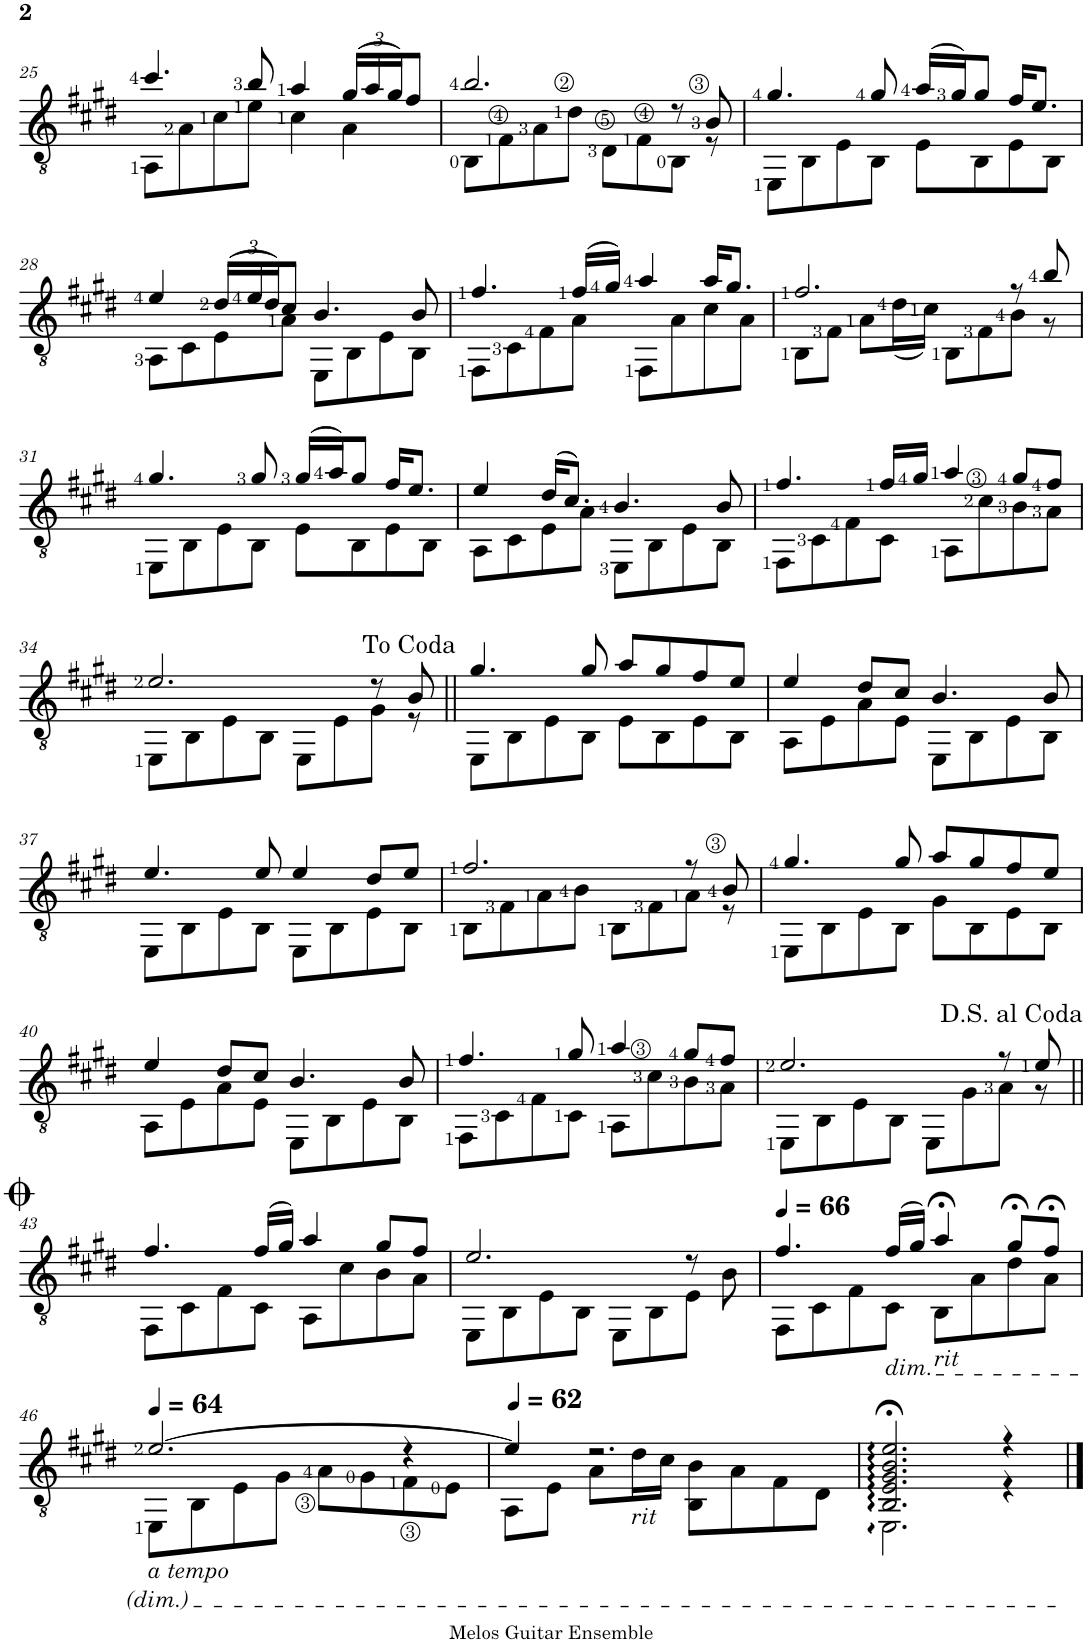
**kern
*part1
*staff1
*I"클래식 기타
!!LO:PB:g=z
*clefGv2
*k[f#c#g#d#]
*M4/4
=25
*^
4.cc#/	8AA\L
.	8A\
.	8c#\
8b/	8e\J
4a/	4c#\
*Xbrackettup	*
(24g#/LL	4A\
24a/	.
24g#/J)	.
8f#/J	.
=26	=26
2.b/	8BB\L
.	8F#\
.	8A\
.	8d#\J
.	8D#\L
.	8F#\
8r	8BB\J
8B/	8r
=27	=27
4.g#/	8EE\L
.	8BB\
.	8E\
8g#/	8BB\J
(16a/LL	8E\L
16g#/J)	.
8g#/J	8BB\
16f#/KL	8E\
8.e/J	.
.	8BB\J
!!LO:LB:g=z	!!
=28	=28
4e/	8AA\L
.	8C#\
(24d#/LL	8E\
24e/	.
24d#/J)	.
8c#/J	8A\J
4.B/	8EE\L
.	8BB\
.	8E\
8B/	8BB\J
=29	=29
4.f#/	8FF#\L
.	8C#\
.	8F#\
(16f#/LL	8A\J
16g#/JJ)	.
4a/	8FF#\L
.	8A\
16a/KL	8c#\
8.g#/J	.
.	8A\J
=30	=30
2.f#/	8BB\L
.	8F#\J
.	8A\L
.	(16d#\L
.	16c#\JJ)
.	8BB\L
.	8F#\
8r	8B\J
8b/	8r
!!LO:LB:g=z	!!
=31	=31
4.g#/	8EE\L
.	8BB\
.	8E\
8g#/	8BB\J
(16g#/LL	8E\L
16a/J)	.
8g#/J	8BB\
16f#/KL	8E\
8.e/J	.
.	8BB\J
=32	=32
4e/	8AA\L
.	8C#\
(16d#/KL	8E\
8.c#/J)	.
.	8A\J
4.B/	8EE\L
.	8BB\
.	8E\
8B/	8BB\J
=33	=33
4.f#/	8FF#\L
.	8C#\
.	8F#\
16f#/LL	8C#\J
16g#/JJ	.
4a/	8AA\L
.	8c#\
8g#/L	8B\
8f#/J	8A\J
!!LO:LB:g=z	!!
=34	=34
2.e/	8EE\L
.	8BB\
.	8E\
.	8BB\J
.	8EE\L
.	8E\
8r	8G#\J
8B/	8r
=35||	=35||
4.g#/	8EE\L
.	8BB\
.	8E\
8g#/	8BB\J
8a/L	8E\L
8g#/	8BB\
8f#/	8E\
8e/J	8BB\J
=36	=36
4e/	8AA\L
.	8E\
8d#/L	8A\
8c#/J	8E\J
4.B/	8EE\L
.	8BB\
.	8E\
8B/	8BB\J
!!LO:LB:g=z	!!
=37	=37
4.e/	8EE\L
.	8BB\
.	8E\
8e/	8BB\J
4e/	8EE\L
.	8BB\
8d#/L	8E\
8e/J	8BB\J
=38	=38
2.f#/	8BB\L
.	8F#\
.	8A\
.	8B\J
.	8BB\L
.	8F#\
8r	8A\J
8B/	8r
=39	=39
4.g#/	8EE\L
.	8BB\
.	8E\
8g#/	8BB\J
8a/L	8G#\L
8g#/	8BB\
8f#/	8E\
8e/J	8BB\J
!!LO:LB:g=z	!!
=40	=40
4e/	8AA\L
.	8E\
8d#/L	8A\
8c#/J	8E\J
4.B/	8EE\L
.	8BB\
.	8E\
8B/	8BB\J
=41	=41
4.f#/	8FF#\L
.	8C#\
.	8F#\
8g#/	8C#\J
4a/	8AA\L
.	8c#\
8g#/L	8B\
8f#/J	8A\J
=42	=42
2.e/	8EE\L
.	8BB\
.	8E\
.	8BB\J
.	8EE\L
.	8G#\
8r	8A\J
8e/	8r
!!LO:LB:g=z	!!
=43||	=43||
4.f#/	8FF#\L
.	8C#\
.	8F#\
(16f#/LL	8C#\J
16g#/JJ)	.
4a/	8AA\L
.	8c#\
8g#/L	8B\
8f#/J	8A\J
=44	=44
2.e/	8EE\L
.	8BB\
.	8E\
.	8BB\J
.	8EE\L
.	8BB\
8r	8E\J
8B\	8ryy
=45	=45
*MM66	*
4.f#/	8FF#\L
.	8C#\
.	8F#\
!LO:TX:b:i:t=dim.	!
(16f#/LL	8C#\J
16g#/JJ)	.
!LO:TX:b:i:t=rit	!
4a;</	8BB\L
.	8A\
8g#;</L	8d#\
8f#;</J	8A\J
!!LO:LB:g=z	!!
=46	=46
*MM64	*
!LO:TX:b:i:t=a tempo	!
[2.e/	8EE\L
.	8BB\
.	8E\
.	8G#\J
.	8A\L
.	8G#\
4r	8F#\
.	8E\J
=47	=47
*MM62	*
4e/]	8AA\L
.	8E\J
2.r	8A\L
!	!LO:TX:b:i:t=rit
.	16d#\L
.	16c#\JJ
.	8BB\ 8B\L
.	8A\
.	8F#\
.	8D#\J
=48	=48
2.BB/:;< 2.E/:;< 2.G#/:;< 2.B/:;< 2.e/:;<	2.EE:\
4r	4r
*v	*v
==
*-
